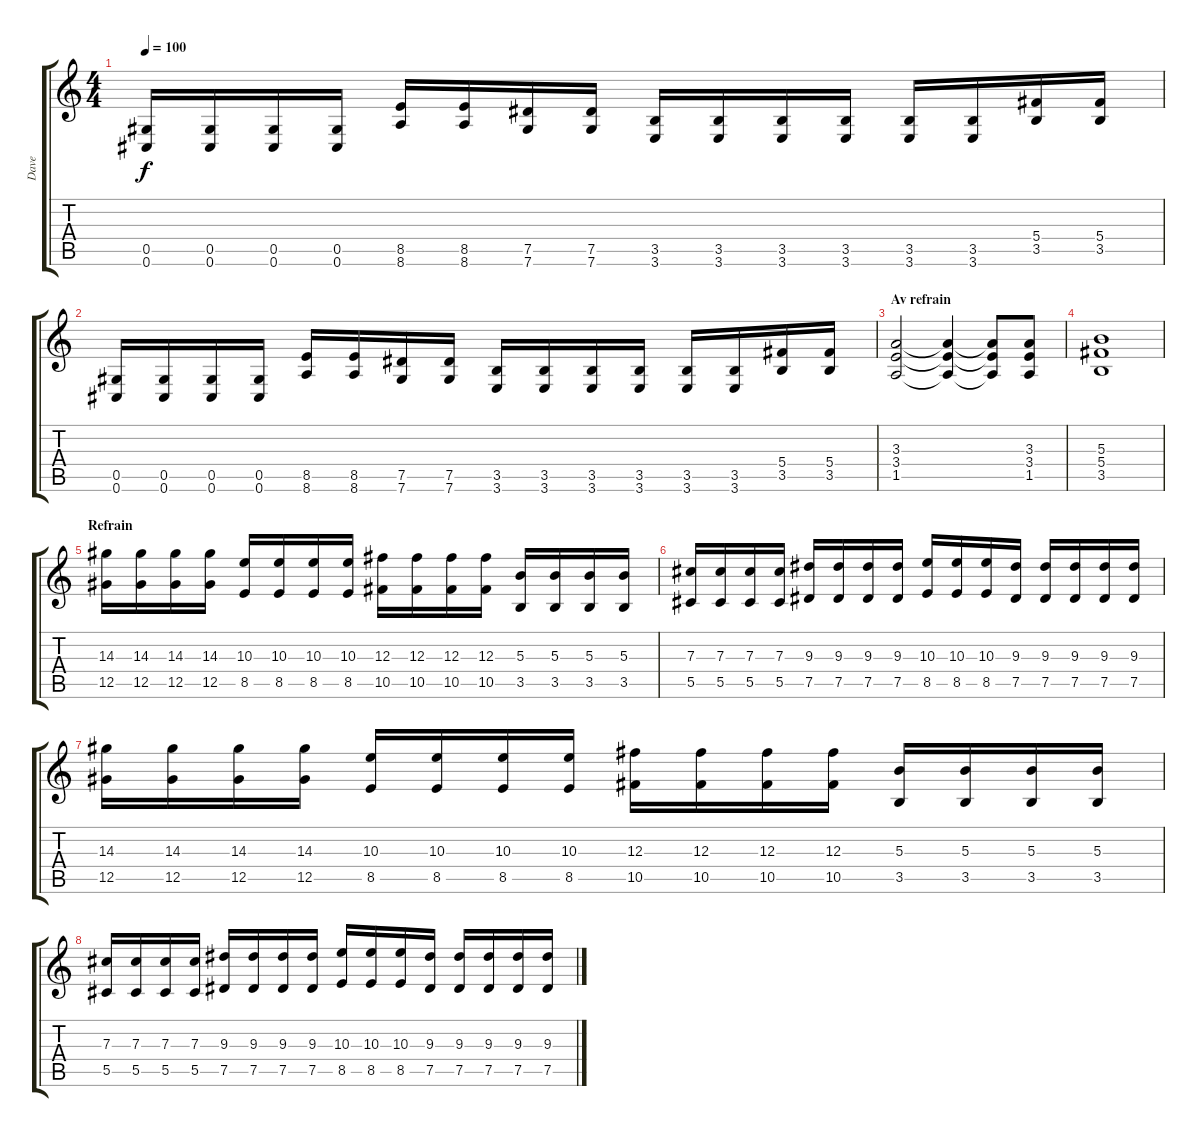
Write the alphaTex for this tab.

\track ("Dave" "Dave") {instrument distortionguitar}
\staff {score tabs}
\tuning (Eb4 Bb3 Gb3 Db3 Ab2 Db2) {hide}
\ts (4 4)
\tempo 100
\clef g2
\ks c
(0.5 0.6).16{dy f} (0.5 0.6).16 (0.5 0.6).16 (0.5 0.6).16 (8.5 8.6).16 (8.5 8.6).16 (7.5 7.6).16 (7.5 7.6).16 (3.5 3.6).16 (3.5 3.6).16 (3.5 3.6).16 (3.5 3.6).16 (3.5 3.6).16 (3.5 3.6).16 (5.4 3.5).16 (5.4 3.5).16 |
(0.5 0.6).16 (0.5 0.6).16 (0.5 0.6).16 (0.5 0.6).16 (8.5 8.6).16 (8.5 8.6).16 (7.5 7.6).16 (7.5 7.6).16 (3.5 3.6).16 (3.5 3.6).16 (3.5 3.6).16 (3.5 3.6).16 (3.5 3.6).16 (3.5 3.6).16 (5.4 3.5).16 (5.4 3.5).16 |
\section ("" "Av refrain")
(3.3 3.4 1.5).2 (3.3{t} 3.4{t} 1.5{t}).4 (3.3{t} 3.4{t} 1.5{t}).8 (3.3 3.4 1.5).8 |
(5.3 5.4 3.5).1 |
\section ("" "Refrain")
(14.3 12.5).16 (14.3 12.5).16 (14.3 12.5).16 (14.3 12.5).16 (10.3 8.5).16 (10.3 8.5).16 (10.3 8.5).16 (10.3 8.5).16 (12.3 10.5).16 (12.3 10.5).16 (12.3 10.5).16 (12.3 10.5).16 (5.3 3.5).16 (5.3 3.5).16 (5.3 3.5).16 (5.3 3.5).16 |
(7.3 5.5).16 (7.3 5.5).16 (7.3 5.5).16 (7.3 5.5).16 (9.3 7.5).16 (9.3 7.5).16 (9.3 7.5).16 (9.3 7.5).16 (10.3 8.5).16 (10.3 8.5).16 (10.3 8.5).16 (9.3 7.5).16 (9.3 7.5).16 (9.3 7.5).16 (9.3 7.5).16 (9.3 7.5).16 |
(14.3 12.5).16 (14.3 12.5).16 (14.3 12.5).16 (14.3 12.5).16 (10.3 8.5).16 (10.3 8.5).16 (10.3 8.5).16 (10.3 8.5).16 (12.3 10.5).16 (12.3 10.5).16 (12.3 10.5).16 (12.3 10.5).16 (5.3 3.5).16 (5.3 3.5).16 (5.3 3.5).16 (5.3 3.5).16 |
(7.3 5.5).16 (7.3 5.5).16 (7.3 5.5).16 (7.3 5.5).16 (9.3 7.5).16 (9.3 7.5).16 (9.3 7.5).16 (9.3 7.5).16 (10.3 8.5).16 (10.3 8.5).16 (10.3 8.5).16 (9.3 7.5).16 (9.3 7.5).16 (9.3 7.5).16 (9.3 7.5).16 (9.3 7.5).16
